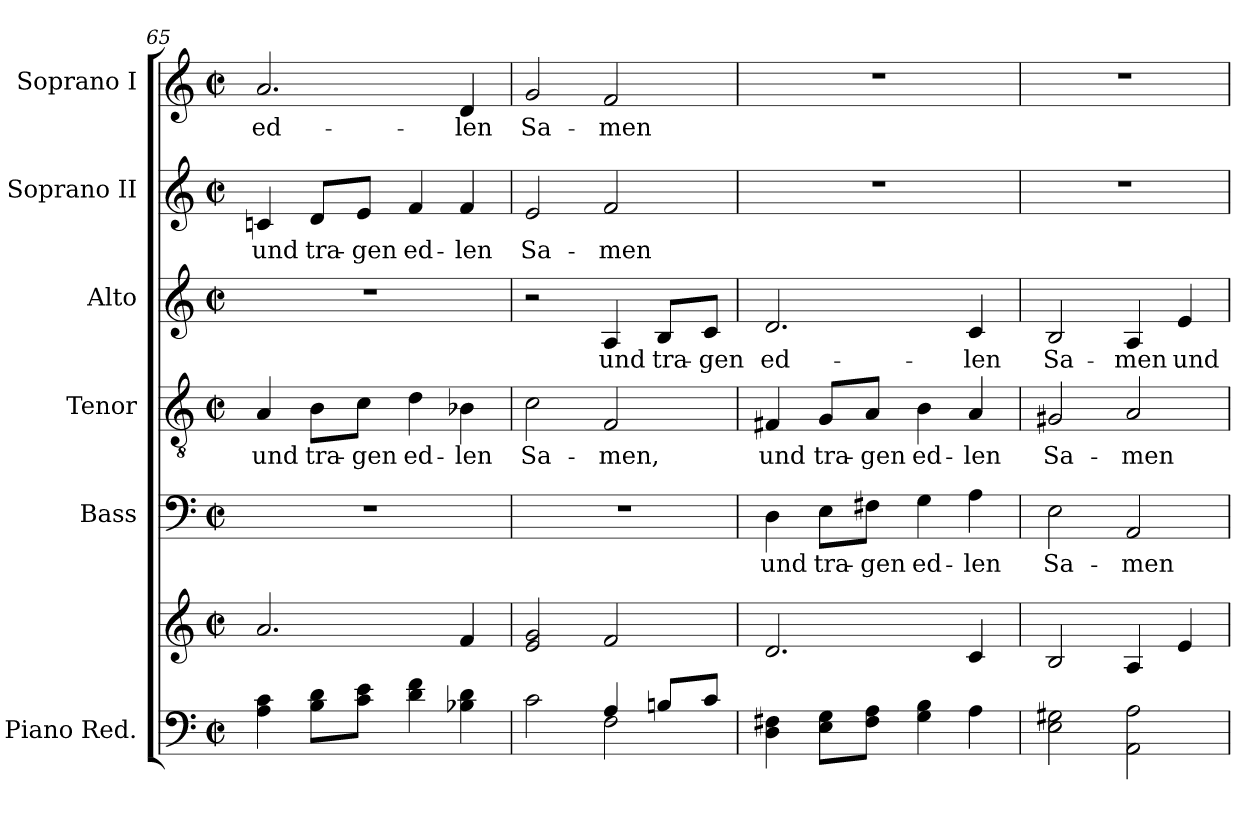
**kern	**kern	**kern	**text	**kern	**text	**kern	**text	**kern	**text	**kern	**text
*part6	*part6	*part5	*part5	*part4	*part4	*part3	*part3	*part2	*part2	*part1	*part1
*staff7	*staff6	*staff5	*staff5	*staff4	*staff4	*staff3	*staff3	*staff2	*staff2	*staff1	*staff1
*I"Piano Red.	*	*I"Bass	*	*I"Tenor	*	*I"Alto	*	*I"Soprano II	*	*I"Soprano I	*
*	*	*I'B	*	*I'T	*	*I'A	*	*I'S II	*	*I'S I	*
!!LO:LB:g=z
*clefF4	*clefG2	*clefF4	*	*clefGv2	*	*clefG2	*	*clefG2	*	*clefG2	*
*	*	*ITrd7c12	*	*ITrd7c12	*	*	*	*	*	*	*
*k[]	*k[]	*k[]	*	*k[]	*	*k[]	*	*k[]	*	*k[]	*
*C:	*C:	*C:	*	*C:	*	*C:	*	*C:	*	*C:	*
*M2/2	*M2/2	*M2/2	*	*M2/2	*	*M2/2	*	*M2/2	*	*M2/2	*
*met(c|)	*met(c|)	*met(c|)	*	*met(c|)	*	*met(c|)	*	*met(c|)	*	*met(c|)	*
=65	=65	=65	=65	=65	=65	=65	=65	=65	=65	=65	=65
!	!	!	!	!	!LO:LY:b:color=#000000	!	!	!	!	!	!
!	!	!	!	!	!	!	!	!	!LO:LY:b:color=#000000	!	!
!	!	!	!	!	!	!	!	!	!	!	!LO:LY:b:color=#000000
4Ai\ 4ci	2.ai/	1r	.	4AAi/	und	1r	.	4cni/	und	2.ai/	ed-
!	!	!	!	!	!LO:LY:b:color=#000000	!	!	!	!	!	!
!	!	!	!	!	!	!	!	!	!LO:LY:b:color=#000000	!	!
8Bi\ 8diL	.	.	.	8BBi\L	tra-	.	.	8di/L	tra-	.	.
!	!	!	!	!	!LO:LY:b:color=#000000	!	!	!	!	!	!
!	!	!	!	!	!	!	!	!	!LO:LY:b:color=#000000	!	!
8ci\ 8eiJ	.	.	.	8Ci\J	-gen	.	.	8ei/J	-gen	.	.
!	!	!	!	!	!LO:LY:b:color=#000000	!	!	!	!	!	!
!	!	!	!	!	!	!	!	!	!LO:LY:b:color=#000000	!	!
4di\ 4fi	.	.	.	4Di\	ed-	.	.	4fi/	ed-	.	.
!	!	!	!	!	!LO:LY:b:color=#000000	!	!	!	!	!	!
!	!	!	!	!	!	!	!	!	!LO:LY:b:color=#000000	!	!
!	!	!	!	!	!	!	!	!	!	!	!LO:LY:b:color=#000000
4B-Xi\ 4di	4fi/	.	.	4BB-Xi\	-len	.	.	4fi/	-len	4di/	-len
=66	=66	=66	=66	=66	=66	=66	=66	=66	=66	=66	=66
*^	*	*	*	*	*	*	*	*	*	*	*
!	!	!	!	!	!	!LO:LY:b:color=#000000	!	!	!	!	!	!
!	!	!	!	!	!	!	!	!	!	!LO:LY:b:color=#000000	!	!
!	!	!	!	!	!	!	!	!	!	!	!	!LO:LY:b:color=#000000
2ryy	2ci\	2ei/ 2gi	1r	.	2Ci\	Sa-	2r	.	2ei/	Sa-	2gi/	Sa-
!	!	!	!	!	!	!LO:LY:b:color=#000000	!	!	!	!	!	!
!	!	!	!	!	!	!	!	!LO:LY:b:color=#000000	!	!	!	!
!	!	!	!	!	!	!	!	!	!	!LO:LY:b:color=#000000	!	!
!	!	!	!	!	!	!	!	!	!	!	!	!LO:LY:b:color=#000000
4Ai/	2Fi\	2fi/	.	.	2FFi/	-men,	4Ai/	und	2fi/	-men	2fi/	-men
!	!	!	!	!	!	!	!	!LO:LY:b:color=#000000	!	!	!	!
8Bni/L	.	.	.	.	.	.	8Bi/L	tra-	.	.	.	.
!	!	!	!	!	!	!	!	!LO:LY:b:color=#000000	!	!	!	!
8ci/J	.	.	.	.	.	.	8ci/J	-gen	.	.	.	.
*v	*v	*	*	*	*	*	*	*	*	*	*	*
=67	=67	=67	=67	=67	=67	=67	=67	=67	=67	=67	=67
!	!	!	!LO:LY:b:color=#000000	!	!	!	!	!	!	!	!
!	!	!	!	!	!LO:LY:b:color=#000000	!	!	!	!	!	!
!	!	!	!	!	!	!	!LO:LY:b:color=#000000	!	!	!	!
4Di\ 4F#Xi	2.di/	4DDi\	und	4FF#Xi/	und	2.di/	ed-	1r	.	1r	.
!	!	!	!LO:LY:b:color=#000000	!	!	!	!	!	!	!	!
!	!	!	!	!	!LO:LY:b:color=#000000	!	!	!	!	!	!
8Ei\ 8GiL	.	8EEi\L	tra-	8GGi/L	tra-	.	.	.	.	.	.
!	!	!	!LO:LY:b:color=#000000	!	!	!	!	!	!	!	!
!	!	!	!	!	!LO:LY:b:color=#000000	!	!	!	!	!	!
8F#i\ 8AiJ	.	8FF#Xi\J	-gen	8AAi/J	-gen	.	.	.	.	.	.
!	!	!	!LO:LY:b:color=#000000	!	!	!	!	!	!	!	!
!	!	!	!	!	!LO:LY:b:color=#000000	!	!	!	!	!	!
4Gi\ 4Bi	.	4GGi\	ed-	4BBi\	ed-	.	.	.	.	.	.
!	!	!	!LO:LY:b:color=#000000	!	!	!	!	!	!	!	!
!	!	!	!	!	!LO:LY:b:color=#000000	!	!	!	!	!	!
!	!	!	!	!	!	!	!LO:LY:b:color=#000000	!	!	!	!
4Ai\	4ci/	4AAi\	-len	4AAi/	-len	4ci/	-len	.	.	.	.
=68	=68	=68	=68	=68	=68	=68	=68	=68	=68	=68	=68
!	!	!	!LO:LY:b:color=#000000	!	!	!	!	!	!	!	!
!	!	!	!	!	!LO:LY:b:color=#000000	!	!	!	!	!	!
!	!	!	!	!	!	!	!LO:LY:b:color=#000000	!	!	!	!
2Ei\ 2G#Xi	2Bi/	2EEi\	Sa-	2GG#Xi/	Sa-	2Bi/	Sa-	1r	.	1r	.
!	!	!	!LO:LY:b:color=#000000	!	!	!	!	!	!	!	!
!	!	!	!	!	!LO:LY:b:color=#000000	!	!	!	!	!	!
!	!	!	!	!	!	!	!LO:LY:b:color=#000000	!	!	!	!
2AAi\ 2Ai	4Ai/	2AAAi/	-men	2AAi/	-men	4Ai/	-men	.	.	.	.
!	!	!	!	!	!	!	!LO:LY:b:color=#000000	!	!	!	!
.	4ei/	.	.	.	.	4ei/	und	.	.	.	.
=	=	=	=	=	=	=	=	=	=	=	=
*-	*-	*-	*-	*-	*-	*-	*-	*-	*-	*-	*-
